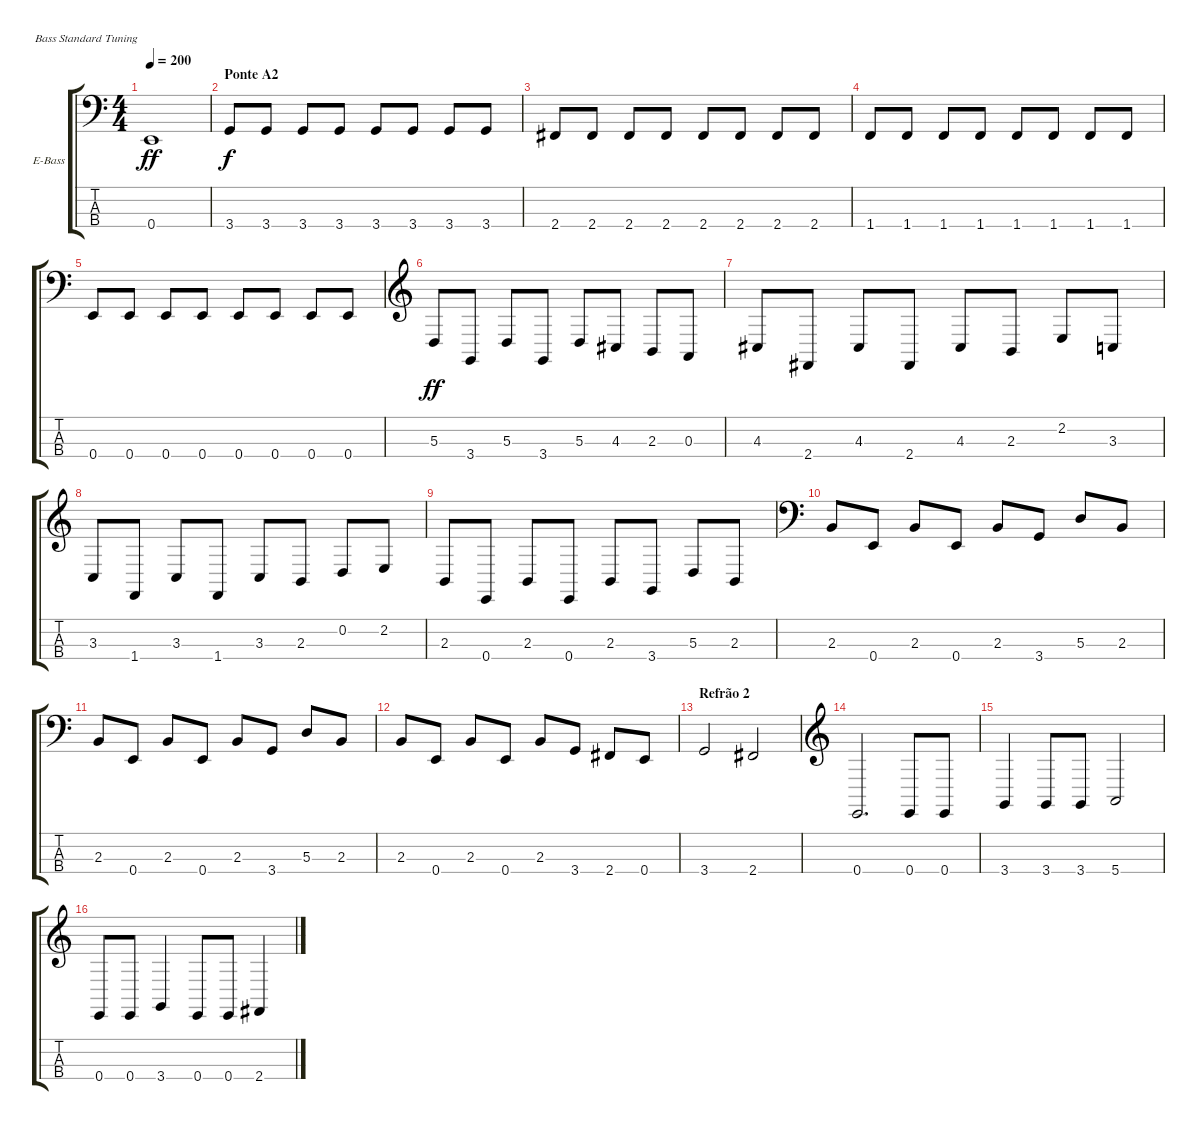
\defaultSystemsLayout 4
\bracketExtendMode groupsimilarinstruments
\firstSystemTrackNameOrientation horizontal
\otherSystemsTrackNameOrientation horizontal
\track ("Bass" "E-Bass") {instrument electricbassfinger}
\staff {score tabs}
\tuning (G2 D2 A1 E1)
\ts (4 4)
\tempo 200
\clef f4
\ks c
0.4.1{dy ff} |
\section ("" "Ponte A2")
3.4.8{dy f} 3.4.8 3.4.8 3.4.8 3.4.8 3.4.8 3.4.8 3.4.8 |
2.4.8 2.4.8 2.4.8 2.4.8 2.4.8 2.4.8 2.4.8 2.4.8 |
1.4.8 1.4.8 1.4.8 1.4.8 1.4.8 1.4.8 1.4.8 1.4.8 |
0.4.8 0.4.8 0.4.8 0.4.8 0.4.8 0.4.8 0.4.8 0.4.8 |
\clef g2
5.3.8{dy ff} 3.4.8 5.3.8 3.4.8 5.3.8 4.3.8 2.3.8 0.3.8 |
4.3.8 2.4.8 4.3.8 2.4.8 4.3.8 2.3.8 2.2.8 3.3.8 |
3.3.8 1.4.8 3.3.8 1.4.8 3.3.8 2.3.8 0.2.8 2.2.8 |
2.3.8 0.4.8 2.3.8 0.4.8 2.3.8 3.4.8 5.3.8 2.3.8 |
\clef f4
2.3.8 0.4.8 2.3.8 0.4.8 2.3.8 3.4.8 5.3.8 2.3.8 |
2.3.8 0.4.8 2.3.8 0.4.8 2.3.8 3.4.8 5.3.8 2.3.8 |
2.3.8 0.4.8 2.3.8 0.4.8 2.3.8 3.4.8 2.4.8 0.4.8 |
\section ("" "Refrão 2")
3.4.2 2.4.2 |
\clef g2
0.4.2{d} 0.4.8 0.4.8 |
3.4.4 3.4.8 3.4.8 5.4.2 |
0.4.8 0.4.8 3.4.4 0.4.8 0.4.8 2.4.4
